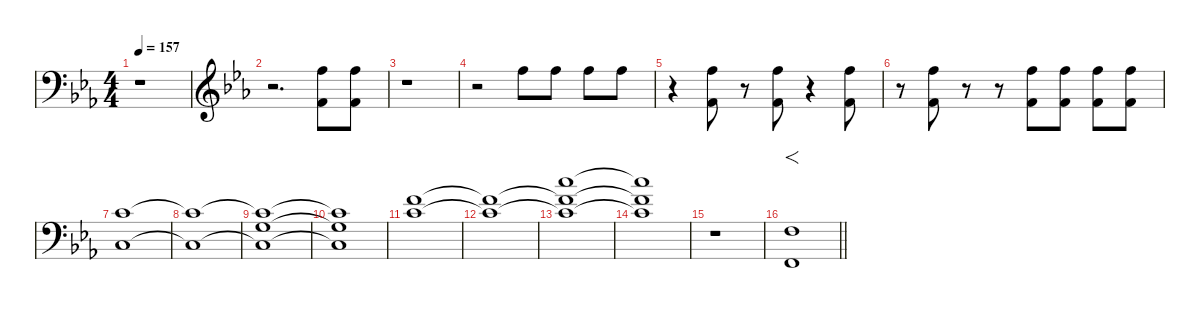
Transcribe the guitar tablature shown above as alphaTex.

\defaultSystemsLayout 4
\hideDynamics
\bracketExtendMode nobrackets
\singleTrackTrackNamePolicy hidden
\multiTrackTrackNamePolicy hidden
\firstSystemTrackNameMode fullname
\firstSystemTrackNameOrientation horizontal
\otherSystemsTrackNameOrientation horizontal
\track ("Strings" "vln.") {instrument stringensemble1}
\staff {score}
\tuning (E4 B3 G3 D3 A2 E2)
\ts (4 4)
\tempo 157
\clef f4
\ks cminor
r.1{dy f beam Down} |
\clef g2
r.2{d instrument orchestrahit beam Down} (13.1{acc forcenatural} 6.2{acc forcenatural}).8{beam Down} (13.1{acc forcenatural} 6.2{acc forcenatural}).8{beam Down} |
r.1{beam Down} |
r.2{beam Down} 13.1{acc forcenatural}.8{beam Down} 13.1{acc forcenatural}.8{beam Down} 13.1{acc forcenatural}.8{beam Down} 13.1{acc forcenatural}.8{beam Down} |
r.4{beam Down} (13.1{acc forcenatural} 6.2{acc forcenatural}).8{beam Down} r.8{beam Down} (13.1{acc forcenatural} 6.2{acc forcenatural}).8{beam Down} r.4{beam Down} (13.1{acc forcenatural} 6.2{acc forcenatural}).8{beam Down} |
r.8{beam Down} (13.1{acc forcenatural} 6.2{acc forcenatural}).8{beam Down} r.8{beam Down} r.8{beam Down} (13.1{acc forcenatural} 6.2{acc forcenatural}).8{dy p beam Down} (13.1{acc forcenatural} 6.2{acc forcenatural}).8{dy mp beam Down} (13.1{acc forcenatural} 6.2{acc forcenatural}).8{dy mf beam Down} (13.1{acc forcenatural} 6.2{acc forcenatural}).8{dy f beam Down} |
\clef f4
(5.3{acc forcenatural} 3.5{acc forcenatural}).1{instrument stringensemble1 beam Down} |
(5.3{t acc forcenatural} 3.5{t acc forcenatural}).1{beam Down} |
(5.3{t acc forcenatural} 5.4{acc forcenatural} 3.5{t acc forcenatural}).1{beam Down} |
(5.3{t acc forcenatural} 5.4{t acc forcenatural} 3.5{t acc forcenatural}).1{beam Down} |
(6.2{acc forcenatural} 5.3{acc forcenatural}).1{beam Down} |
(6.2{t acc forcenatural} 5.3{t acc forcenatural}).1{beam Down} |
(8.1{acc forcenatural} 6.2{t acc forcenatural} 5.3{t acc forcenatural}).1{beam Down} |
(8.1{t acc forcenatural} 6.2{t acc forcenatural} 5.3{t acc forcenatural}).1{beam Down} |
r.1{beam Down} |
\barLineRight lightlight
(3.4{acc forcenatural} 1.6{acc forcenatural}).1{f beam Up}
